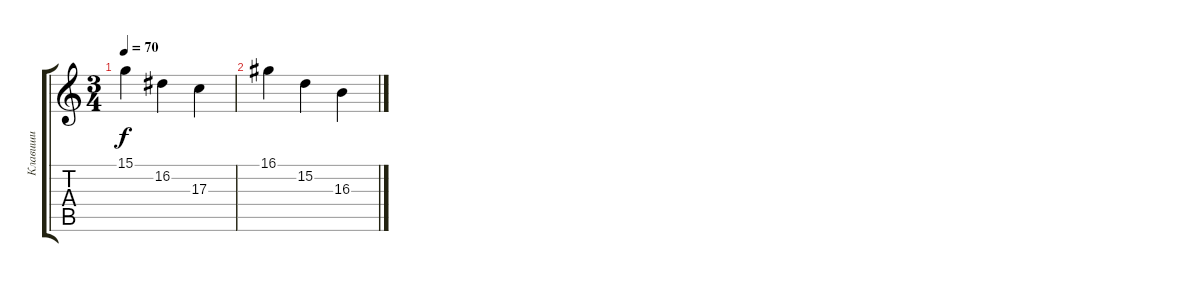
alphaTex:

\track ("Клавиши" "Клавиши") {instrument acousticgrandpiano}
\staff {score tabs}
\tuning (E4 B3 G3 D3 A2 E2) {hide}
\ts (3 4)
\tempo 70
\clef g2
\ks c
15.1.4{dy f} 16.2.4 17.3.4 |
16.1.4 15.2.4 16.3.4
